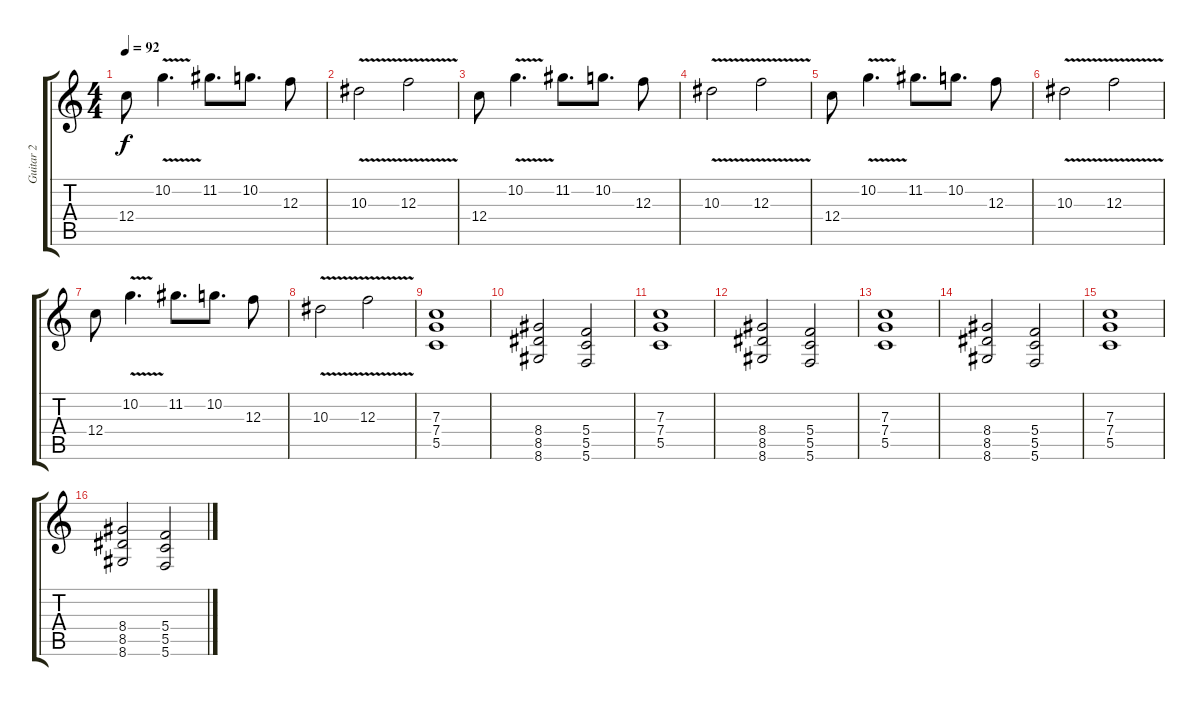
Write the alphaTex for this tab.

\track ("Guitar 2" "Guitar 2") {instrument distortionguitar}
\staff {score tabs}
\tuning (D4 A3 F3 C3 G2 C2) {hide}
\ts (4 4)
\tempo 92
\clef g2
\ks c
12.4.8{dy f} 10.2{v}.4{d} 11.2.8{d} 10.2.8{d} 12.3.8 |
10.3{v}.2 12.3{v}.2 |
12.4.8 10.2{v}.4{d} 11.2.8{d} 10.2.8{d} 12.3.8 |
10.3{v}.2 12.3{v}.2 |
12.4.8 10.2{v}.4{d} 11.2.8{d} 10.2.8{d} 12.3.8 |
10.3{v}.2 12.3{v}.2 |
12.4.8 10.2{v}.4{d} 11.2.8{d} 10.2.8{d} 12.3.8 |
10.3{v}.2 12.3{v}.2 |
(7.3 7.4 5.5).1 |
(8.4 8.5 8.6).2 (5.4 5.5 5.6).2 |
(7.3 7.4 5.5).1 |
(8.4 8.5 8.6).2 (5.4 5.5 5.6).2 |
(7.3 7.4 5.5).1 |
(8.4 8.5 8.6).2 (5.4 5.5 5.6).2 |
(7.3 7.4 5.5).1 |
(8.4 8.5 8.6).2 (5.4 5.5 5.6).2
